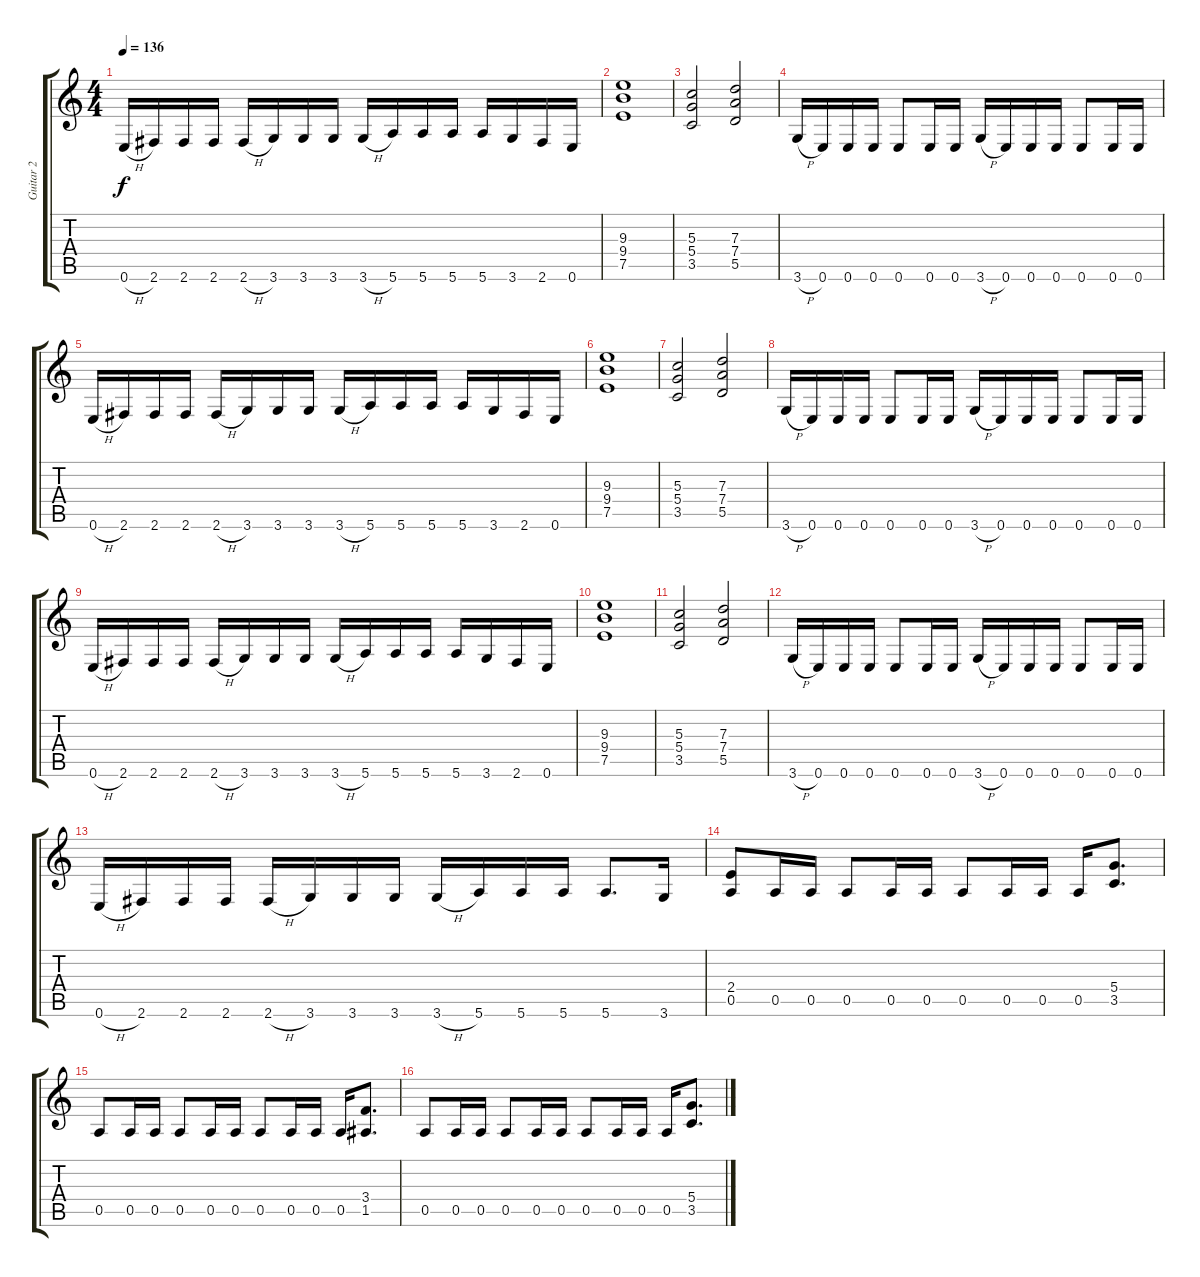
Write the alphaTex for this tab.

\track ("Guitar 2" "Guitar 2") {instrument distortionguitar}
\staff {score tabs}
\tuning (E4 B3 G3 D3 A2 E2) {hide}
\ts (4 4)
\tempo 136
\clef g2
\ks c
0.6{h}.16{dy f} 2.6.16 2.6.16 2.6.16 2.6{h}.16 3.6.16 3.6.16 3.6.16 3.6{h}.16 5.6.16 5.6.16 5.6.16 5.6.16 3.6.16 2.6.16 0.6.16 |
(9.3 9.4 7.5).1 |
(5.3 5.4 3.5).2 (7.3 7.4 5.5).2 |
3.6{h}.16 0.6.16 0.6.16 0.6.16 0.6.8 0.6.16 0.6.16 3.6{h}.16 0.6.16 0.6.16 0.6.16 0.6.8 0.6.16 0.6.16 |
0.6{h}.16 2.6.16 2.6.16 2.6.16 2.6{h}.16 3.6.16 3.6.16 3.6.16 3.6{h}.16 5.6.16 5.6.16 5.6.16 5.6.16 3.6.16 2.6.16 0.6.16 |
(9.3 9.4 7.5).1 |
(5.3 5.4 3.5).2 (7.3 7.4 5.5).2 |
3.6{h}.16 0.6.16 0.6.16 0.6.16 0.6.8 0.6.16 0.6.16 3.6{h}.16 0.6.16 0.6.16 0.6.16 0.6.8 0.6.16 0.6.16 |
0.6{h}.16 2.6.16 2.6.16 2.6.16 2.6{h}.16 3.6.16 3.6.16 3.6.16 3.6{h}.16 5.6.16 5.6.16 5.6.16 5.6.16 3.6.16 2.6.16 0.6.16 |
(9.3 9.4 7.5).1 |
(5.3 5.4 3.5).2 (7.3 7.4 5.5).2 |
3.6{h}.16 0.6.16 0.6.16 0.6.16 0.6.8 0.6.16 0.6.16 3.6{h}.16 0.6.16 0.6.16 0.6.16 0.6.8 0.6.16 0.6.16 |
0.6{h}.16 2.6.16 2.6.16 2.6.16 2.6{h}.16 3.6.16 3.6.16 3.6.16 3.6{h}.16 5.6.16 5.6.16 5.6.16 5.6.8{d} 3.6.16 |
(2.4 0.5).8 0.5.16 0.5.16 0.5.8 0.5.16 0.5.16 0.5.8 0.5.16 0.5.16 0.5.16 (5.4 3.5).8{d} |
0.5.8 0.5.16 0.5.16 0.5.8 0.5.16 0.5.16 0.5.8 0.5.16 0.5.16 0.5.16 (3.4 1.5).8{d} |
0.5.8 0.5.16 0.5.16 0.5.8 0.5.16 0.5.16 0.5.8 0.5.16 0.5.16 0.5.16 (5.4 3.5).8{d}
